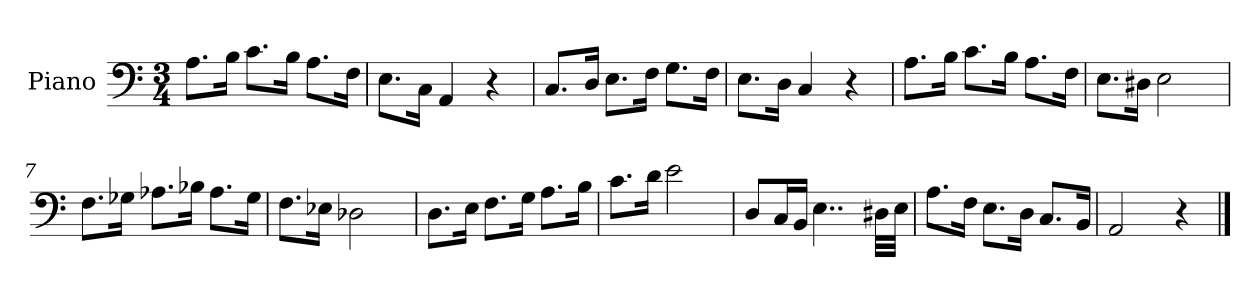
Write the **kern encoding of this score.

**kern
*part1
*staff1
*I"Piano
*I'Pno
*clefF4
*k[]
*a:
*M3/4
=1
8.A\L
16B\Jk
8.c\L
16B\Jk
8.A\L
16F\Jk
=2
8.E\L
16C\Jk
4AA/
4r
=3
8.C/L
16D/Jk
8.E\L
16F\Jk
8.G\L
16F\Jk
=4
8.E\L
16D\Jk
4C/
4r
=5
8.A\L
16B\Jk
8.c\L
16B\Jk
8.A\L
16F\Jk
=6
8.E\L
16D#X\Jk
2E\
=7
8.F\L
16G-X\Jk
8.A-X\L
16B-X\Jk
8.A-\L
16G-\Jk
=8
8.F\L
16E-X\Jk
2D-X\
=9
8.D\L
16E\Jk
8.F\L
16G\Jk
8.A\L
16B\Jk
=10
8.c\L
16d\Jk
2e\
=11
8D/L
16C/L
16BB/JJ
4..E\
32D#X\LLL
32E\JJJ
=12
8.A\L
16F\Jk
8.E\L
16D\Jk
8.C/L
16BB/Jk
=13
2AA/
4r
==
*-
